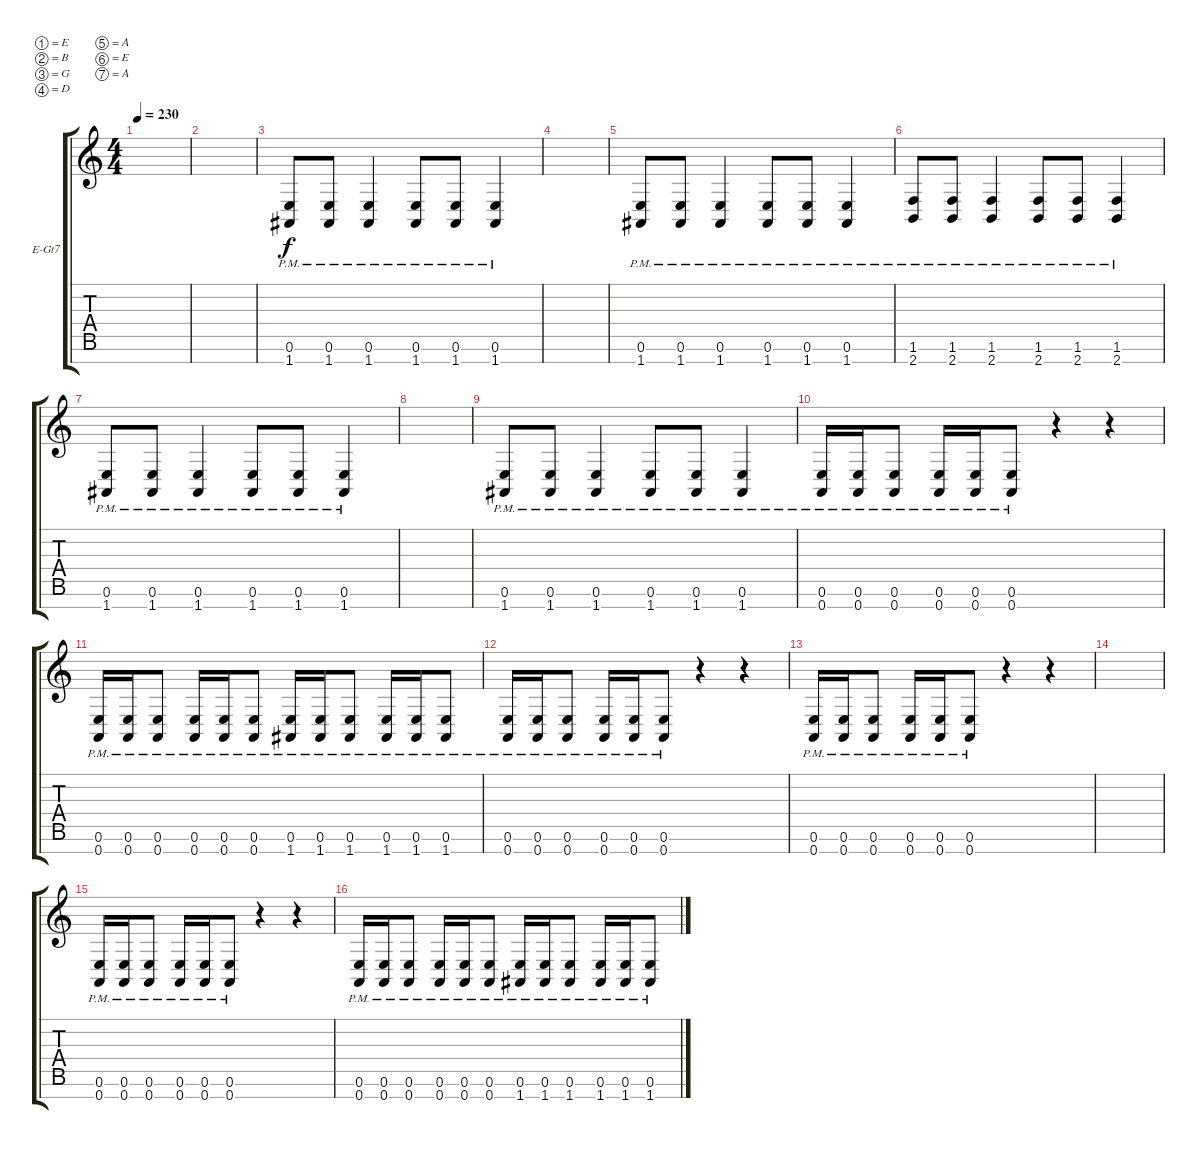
\defaultSystemsLayout 4
\bracketExtendMode groupsimilarinstruments
\firstSystemTrackNameOrientation horizontal
\otherSystemsTrackNameOrientation horizontal
\track ("Electric Guitar" "E-Gt7") {instrument distortionguitar}
\staff {score tabs}
\tuning (E4 B3 G3 D3 A2 E2 A1)
\ts (4 4)
\tempo 230
\clef g2
\ks c
|
|
(1.7{pm} 0.6{pm}).8 (1.7{pm} 0.6{pm}).8 (1.7{pm} 0.6{pm}).4 (1.7{pm} 0.6{pm}).8 (1.7{pm} 0.6{pm}).8 (1.7{pm} 0.6{pm}).4 |
|
(1.7{pm} 0.6{pm}).8 (1.7{pm} 0.6{pm}).8 (1.7{pm} 0.6{pm}).4 (1.7{pm} 0.6{pm}).8 (1.7{pm} 0.6{pm}).8 (1.7{pm} 0.6{pm}).4 |
(2.7{pm} 1.6{pm}).8 (2.7{pm} 1.6{pm}).8 (2.7{pm} 1.6{pm}).4 (2.7{pm} 1.6{pm}).8 (2.7{pm} 1.6{pm}).8 (2.7{pm} 1.6{pm}).4 |
(1.7{pm} 0.6{pm}).8 (1.7{pm} 0.6{pm}).8 (1.7{pm} 0.6{pm}).4 (1.7{pm} 0.6{pm}).8 (1.7{pm} 0.6{pm}).8 (1.7{pm} 0.6{pm}).4 |
|
(1.7{pm} 0.6{pm}).8 (1.7{pm} 0.6{pm}).8 (1.7{pm} 0.6{pm}).4 (1.7{pm} 0.6{pm}).8 (1.7{pm} 0.6{pm}).8 (1.7{pm} 0.6{pm}).4 |
(0.7{pm} 0.6{pm}).16 (0.7{pm} 0.6{pm}).16 (0.7{pm} 0.6{pm}).8 (0.7{pm} 0.6{pm}).16 (0.7{pm} 0.6{pm}).16 (0.7{pm} 0.6{pm}).8 r.4 r.4 |
(0.7{pm} 0.6{pm}).16 (0.7{pm} 0.6{pm}).16 (0.7{pm} 0.6{pm}).8 (0.7{pm} 0.6{pm}).16 (0.7{pm} 0.6{pm}).16 (0.7{pm} 0.6{pm}).8 (1.7{pm} 0.6{pm}).16 (1.7{pm} 0.6{pm}).16 (1.7{pm} 0.6{pm}).8 (1.7{pm} 0.6{pm}).16 (1.7{pm} 0.6{pm}).16 (1.7{pm} 0.6{pm}).8 |
(0.7{pm} 0.6{pm}).16 (0.7{pm} 0.6{pm}).16 (0.7{pm} 0.6{pm}).8 (0.7{pm} 0.6{pm}).16 (0.7{pm} 0.6{pm}).16 (0.7{pm} 0.6{pm}).8 r.4 r.4 |
(0.7{pm} 0.6{pm}).16 (0.7{pm} 0.6{pm}).16 (0.7{pm} 0.6{pm}).8 (0.7{pm} 0.6{pm}).16 (0.7{pm} 0.6{pm}).16 (0.7{pm} 0.6{pm}).8 r.4 r.4 |
|
(0.7{pm} 0.6{pm}).16 (0.7{pm} 0.6{pm}).16 (0.7{pm} 0.6{pm}).8 (0.7{pm} 0.6{pm}).16 (0.7{pm} 0.6{pm}).16 (0.7{pm} 0.6{pm}).8 r.4 r.4 |
(0.7{pm} 0.6{pm}).16 (0.7{pm} 0.6{pm}).16 (0.7{pm} 0.6{pm}).8 (0.7{pm} 0.6{pm}).16 (0.7{pm} 0.6{pm}).16 (0.7{pm} 0.6{pm}).8 (1.7{pm} 0.6{pm}).16 (1.7{pm} 0.6{pm}).16 (1.7{pm} 0.6{pm}).8 (1.7{pm} 0.6{pm}).16 (1.7{pm} 0.6{pm}).16 (1.7{pm} 0.6{pm}).8
